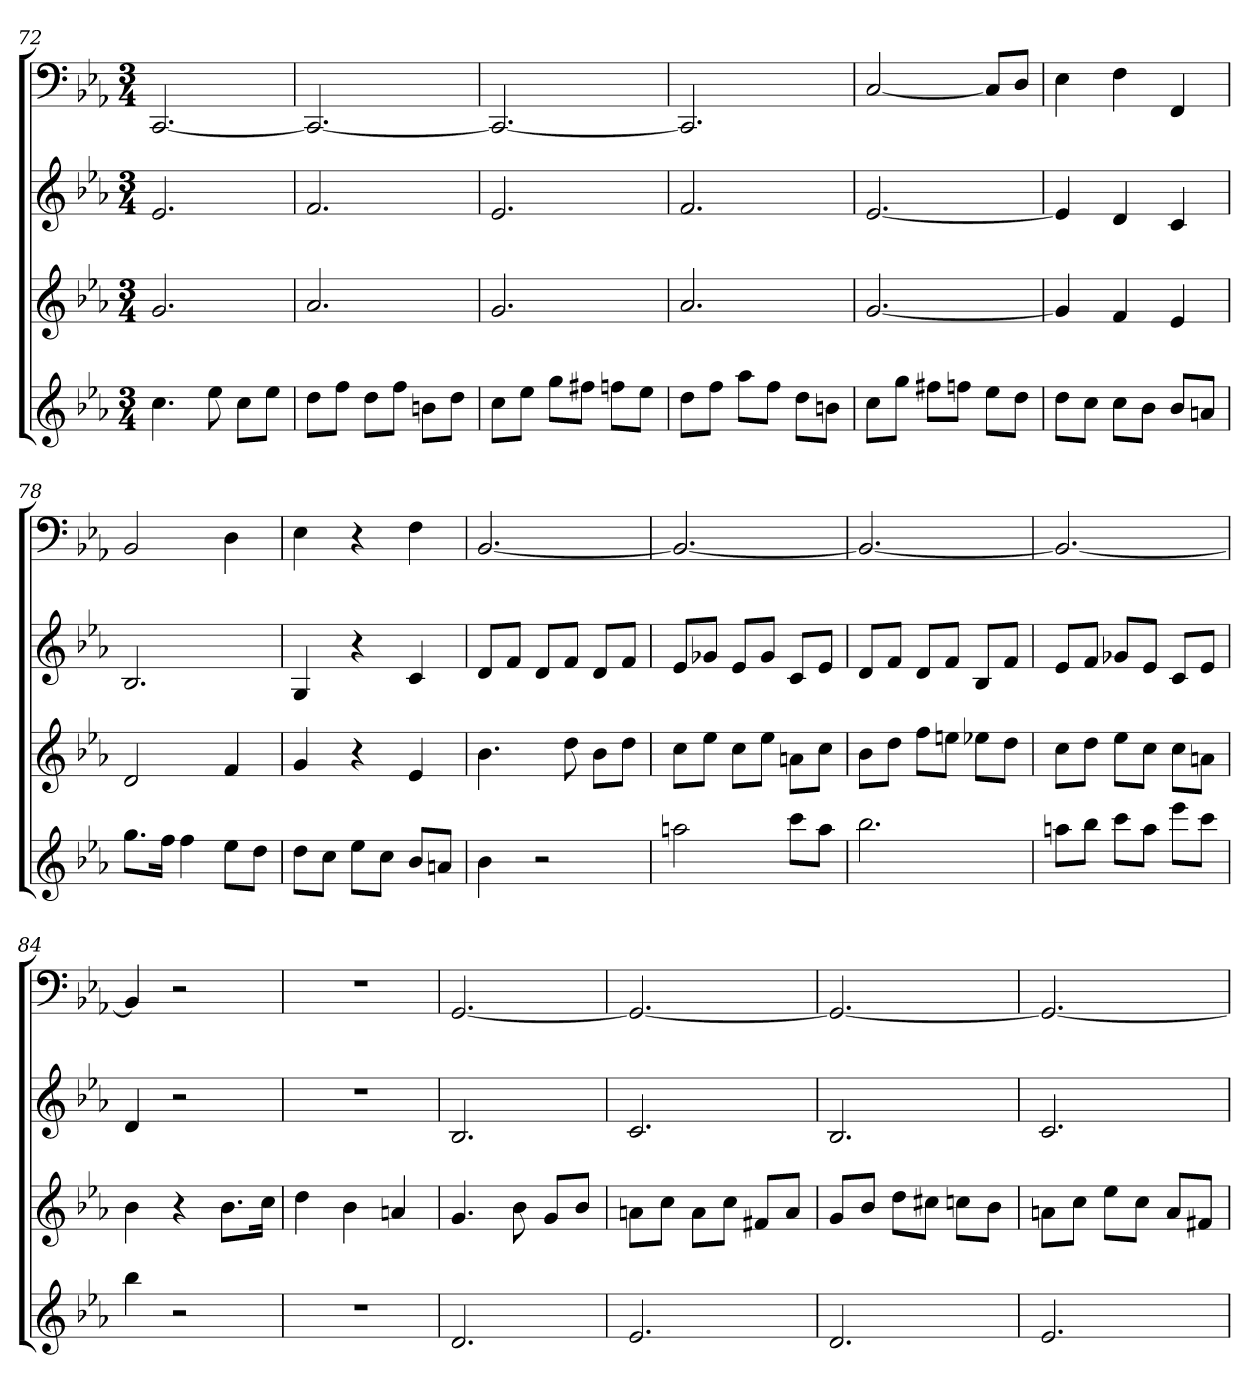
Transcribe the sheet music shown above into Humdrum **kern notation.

**kern	**kern	**kern	**kern
*part4	*part3	*part2	*part1
*staff4	*staff3	*staff2	*staff1
*k[b-e-a-]	*k[b-e-a-]	*k[b-e-a-]	*k[b-e-a-]
*E-:	*E-:	*E-:	*E-:
*M3/4	*M3/4	*M3/4	*M3/4
=72	=72	=72	=72
4.cc	2.g	2.e-	[2.CC
8ee-	.	.	.
8ccL	.	.	.
8ee-J	.	.	.
=73	=73	=73	=73
8ddL	2.a-	2.f	2.CC_
8ffJ	.	.	.
8ddL	.	.	.
8ffJ	.	.	.
8bnL	.	.	.
8ddJ	.	.	.
=74	=74	=74	=74
8ccL	2.g	2.e-	2.CC_
8ee-J	.	.	.
8ggL	.	.	.
8ff#XJ	.	.	.
8ffnL	.	.	.
8ee-J	.	.	.
=75	=75	=75	=75
8ddL	2.a-	2.f	2.CC]
8ffJ	.	.	.
8aa-L	.	.	.
8ffJ	.	.	.
8ddL	.	.	.
8bnJ	.	.	.
=76	=76	=76	=76
8ccL	[2.g	[2.e-	[2C
8ggJ	.	.	.
8ff#XL	.	.	.
8ffnJ	.	.	.
8ee-L	.	.	8CL]
8ddJ	.	.	8DJ
=77	=77	=77	=77
8ddL	4g]	4e-]	4E-
8ccJ	.	.	.
8ccL	4f	4d	4F
8b-J	.	.	.
8b-L	4e-	4c	4FF
8anJ	.	.	.
=78	=78	=78	=78
8.ggL	2d	2.B-	2BB-
16ffJk	.	.	.
4ff	.	.	.
8ee-L	4f	.	4D
8ddJ	.	.	.
=79	=79	=79	=79
8ddL	4g	4G	4E-
8ccJ	.	.	.
8ee-L	4r	4r	4r
8ccJ	.	.	.
8b-L	4e-	4c	4F
8anJ	.	.	.
=80	=80	=80	=80
4b-	4.b-	8dL	[2.BB-
.	.	8fJ	.
2r	.	8dL	.
.	8dd	8fJ	.
.	8b-L	8dL	.
.	8ddJ	8fJ	.
=81	=81	=81	=81
2aan	8ccL	8e-L	2.BB-_
.	8ee-J	8g-XJ	.
.	8ccL	8e-L	.
.	8ee-J	8g-J	.
8cccL	8anL	8cL	.
8aaJ	8ccJ	8e-J	.
=82	=82	=82	=82
2.bb-	8b-L	8dL	2.BB-_
.	8ddJ	8fJ	.
.	8ffL	8dL	.
.	8eenJ	8fJ	.
.	8ee-XL	8B-L	.
.	8ddJ	8fJ	.
=83	=83	=83	=83
8aanL	8ccL	8e-L	2.BB-_
8bb-J	8ddJ	8fJ	.
8cccL	8ee-L	8g-XL	.
8aaJ	8ccJ	8e-J	.
8eee-L	8ccL	8cL	.
8cccJ	8anJ	8e-J	.
=84	=84	=84	=84
4bb-	4b-	4d	4BB-]
2r	4r	2r	2r
.	8.b-L	.	.
.	16ccJk	.	.
=85	=85	=85	=85
2.r	4dd	2.r	2.r
.	4b-	.	.
.	4an	.	.
=86	=86	=86	=86
2.d	4.g	2.B-	[2.GG
.	8b-	.	.
.	8gL	.	.
.	8b-J	.	.
=87	=87	=87	=87
2.e-	8anL	2.c	2.GG_
.	8ccJ	.	.
.	8aL	.	.
.	8ccJ	.	.
.	8f#XL	.	.
.	8aJ	.	.
=88	=88	=88	=88
2.d	8gL	2.B-	2.GG_
.	8b-J	.	.
.	8ddL	.	.
.	8cc#XJ	.	.
.	8ccnL	.	.
.	8b-J	.	.
=89	=89	=89	=89
2.e-	8anL	2.c	2.GG_
.	8ccJ	.	.
.	8ee-L	.	.
.	8ccJ	.	.
.	8aL	.	.
.	8f#XJ	.	.
=	=	=	=
*-	*-	*-	*-
